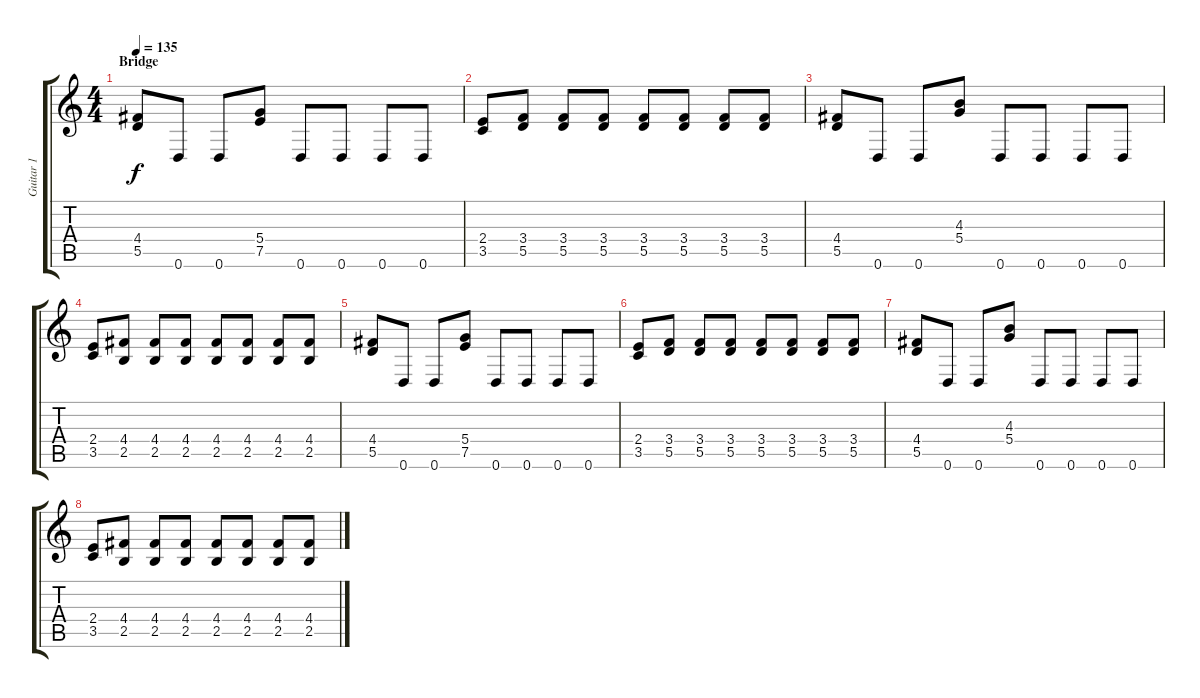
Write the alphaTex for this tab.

\track ("Guitar 1" "Guitar 1") {instrument distortionguitar}
\staff {score tabs}
\tuning (E4 B3 G3 D3 A2 D2) {hide}
\ts (4 4)
\section ("" "Bridge")
\tempo 135
\clef g2
\ks c
(4.4 5.5).8{dy f} 0.6.8 0.6.8 (5.4 7.5).8 0.6.8 0.6.8 0.6.8 0.6.8 |
(2.4 3.5).8 (3.4 5.5).8 (3.4 5.5).8 (3.4 5.5).8 (3.4 5.5).8 (3.4 5.5).8 (3.4 5.5).8 (3.4 5.5).8 |
(4.4 5.5).8 0.6.8 0.6.8 (4.3 5.4).8 0.6.8 0.6.8 0.6.8 0.6.8 |
(2.4 3.5).8 (4.4 2.5).8 (4.4 2.5).8 (4.4 2.5).8 (4.4 2.5).8 (4.4 2.5).8 (4.4 2.5).8 (4.4 2.5).8 |
(4.4 5.5).8 0.6.8 0.6.8 (5.4 7.5).8 0.6.8 0.6.8 0.6.8 0.6.8 |
(2.4 3.5).8 (3.4 5.5).8 (3.4 5.5).8 (3.4 5.5).8 (3.4 5.5).8 (3.4 5.5).8 (3.4 5.5).8 (3.4 5.5).8 |
(4.4 5.5).8 0.6.8 0.6.8 (4.3 5.4).8 0.6.8 0.6.8 0.6.8 0.6.8 |
(2.4 3.5).8 (4.4 2.5).8 (4.4 2.5).8 (4.4 2.5).8 (4.4 2.5).8 (4.4 2.5).8 (4.4 2.5).8 (4.4 2.5).8
